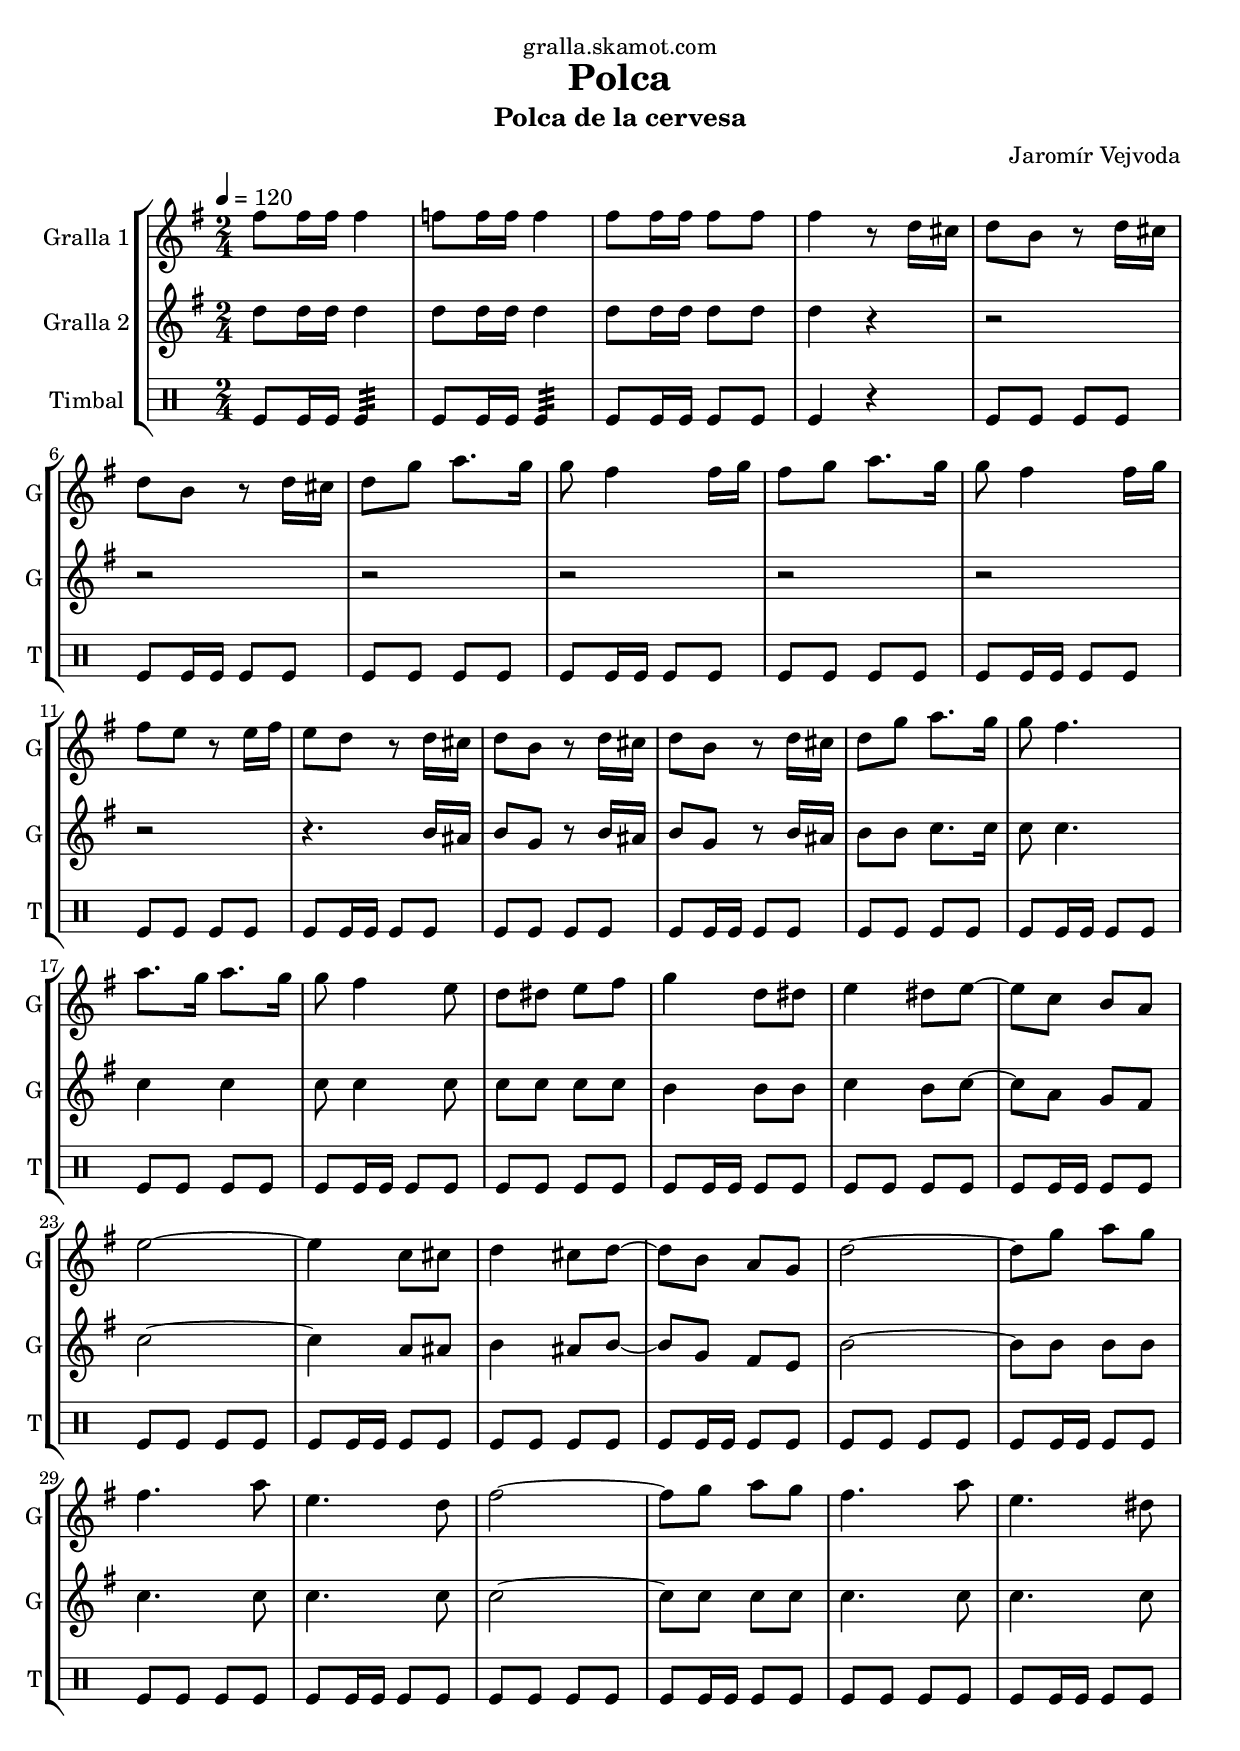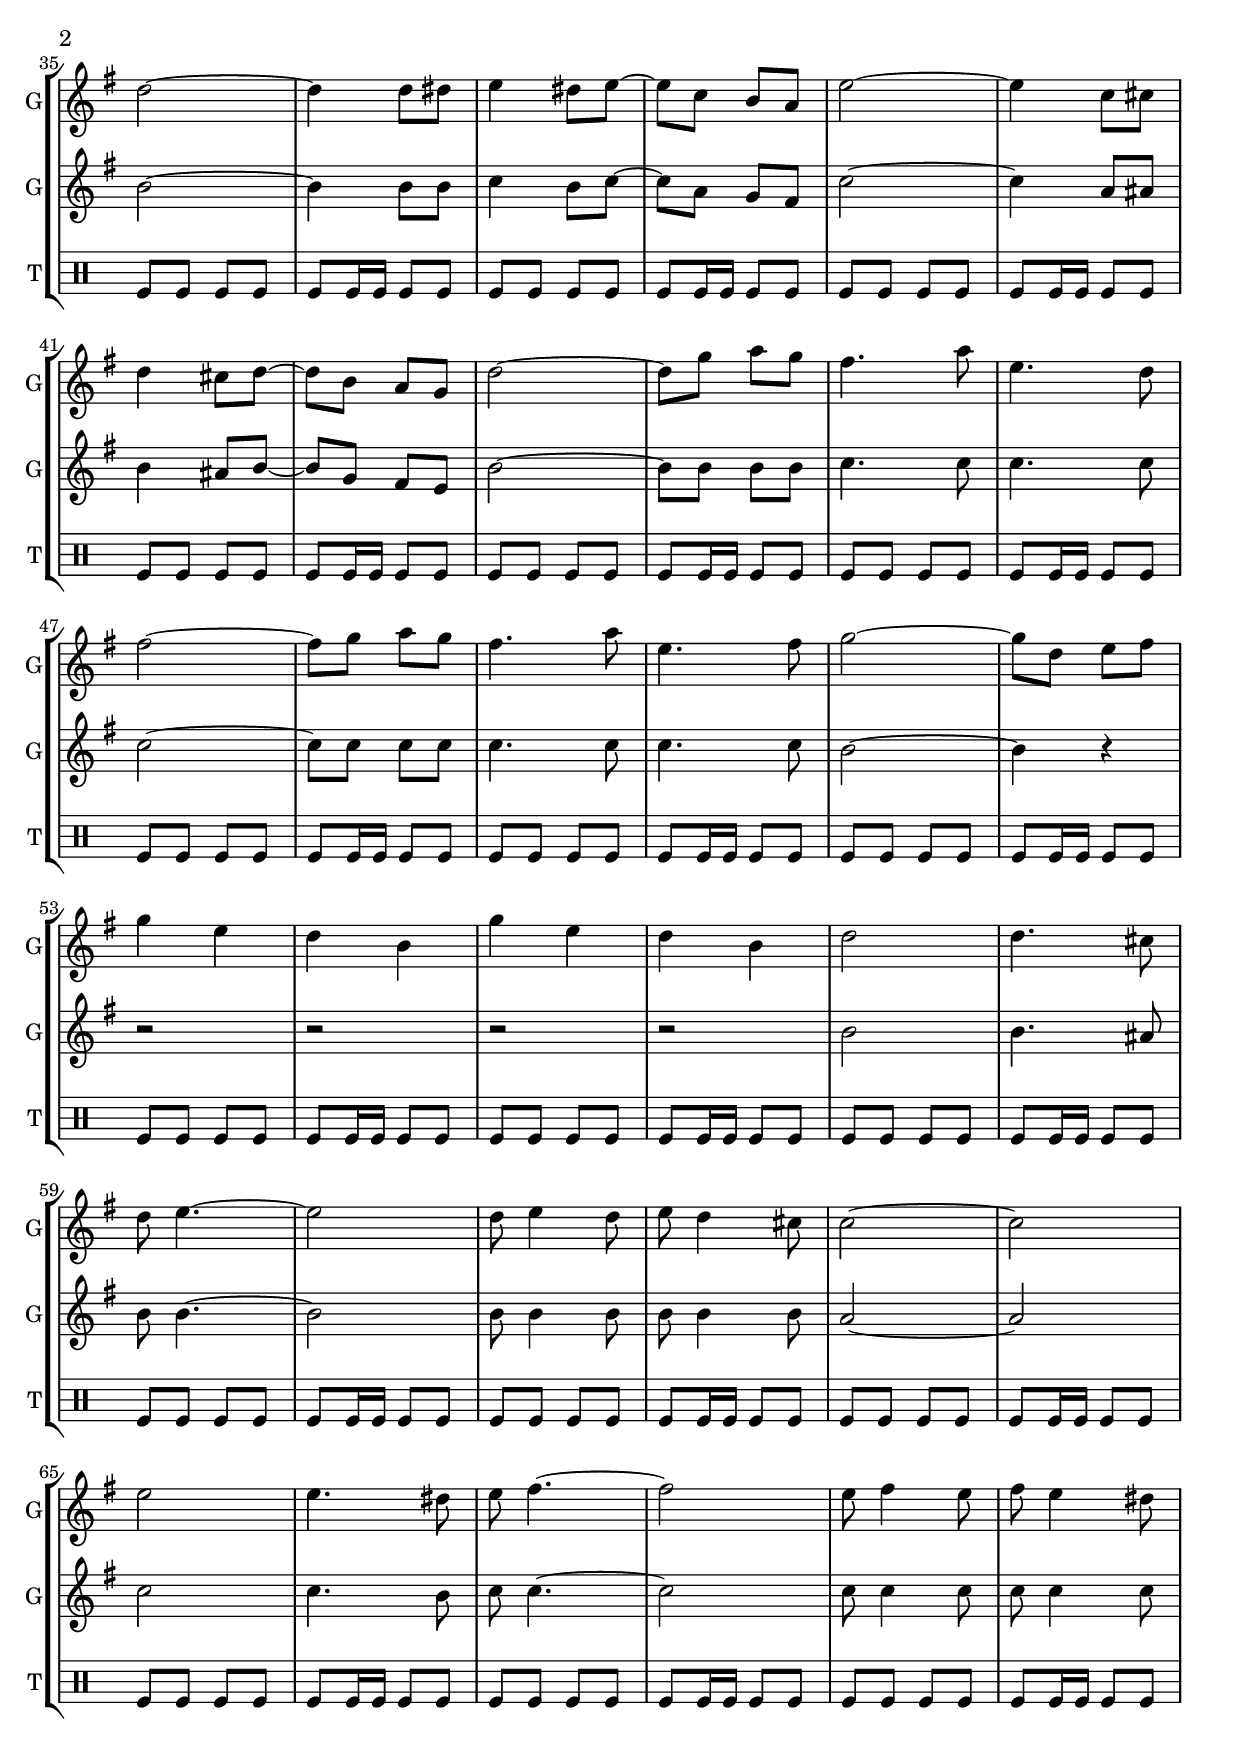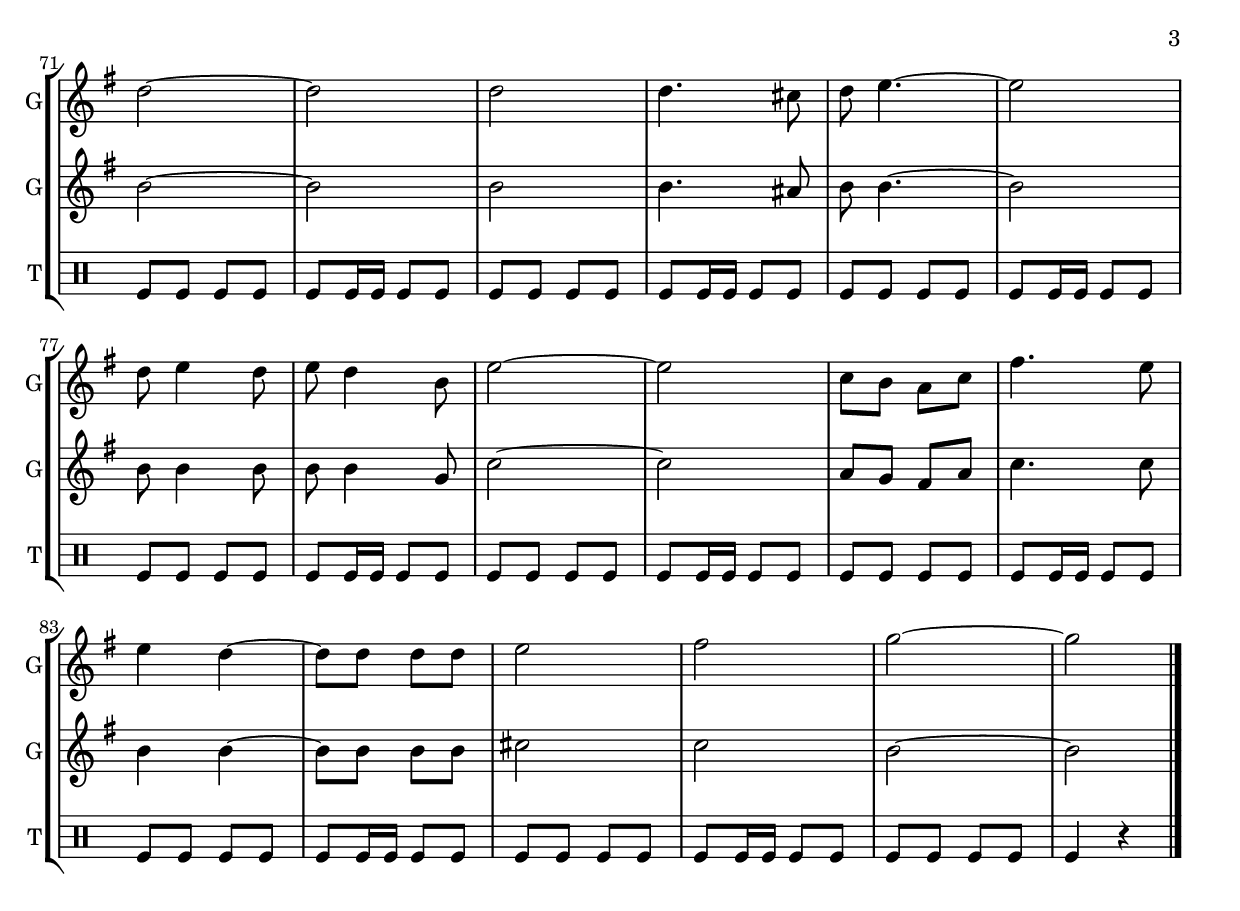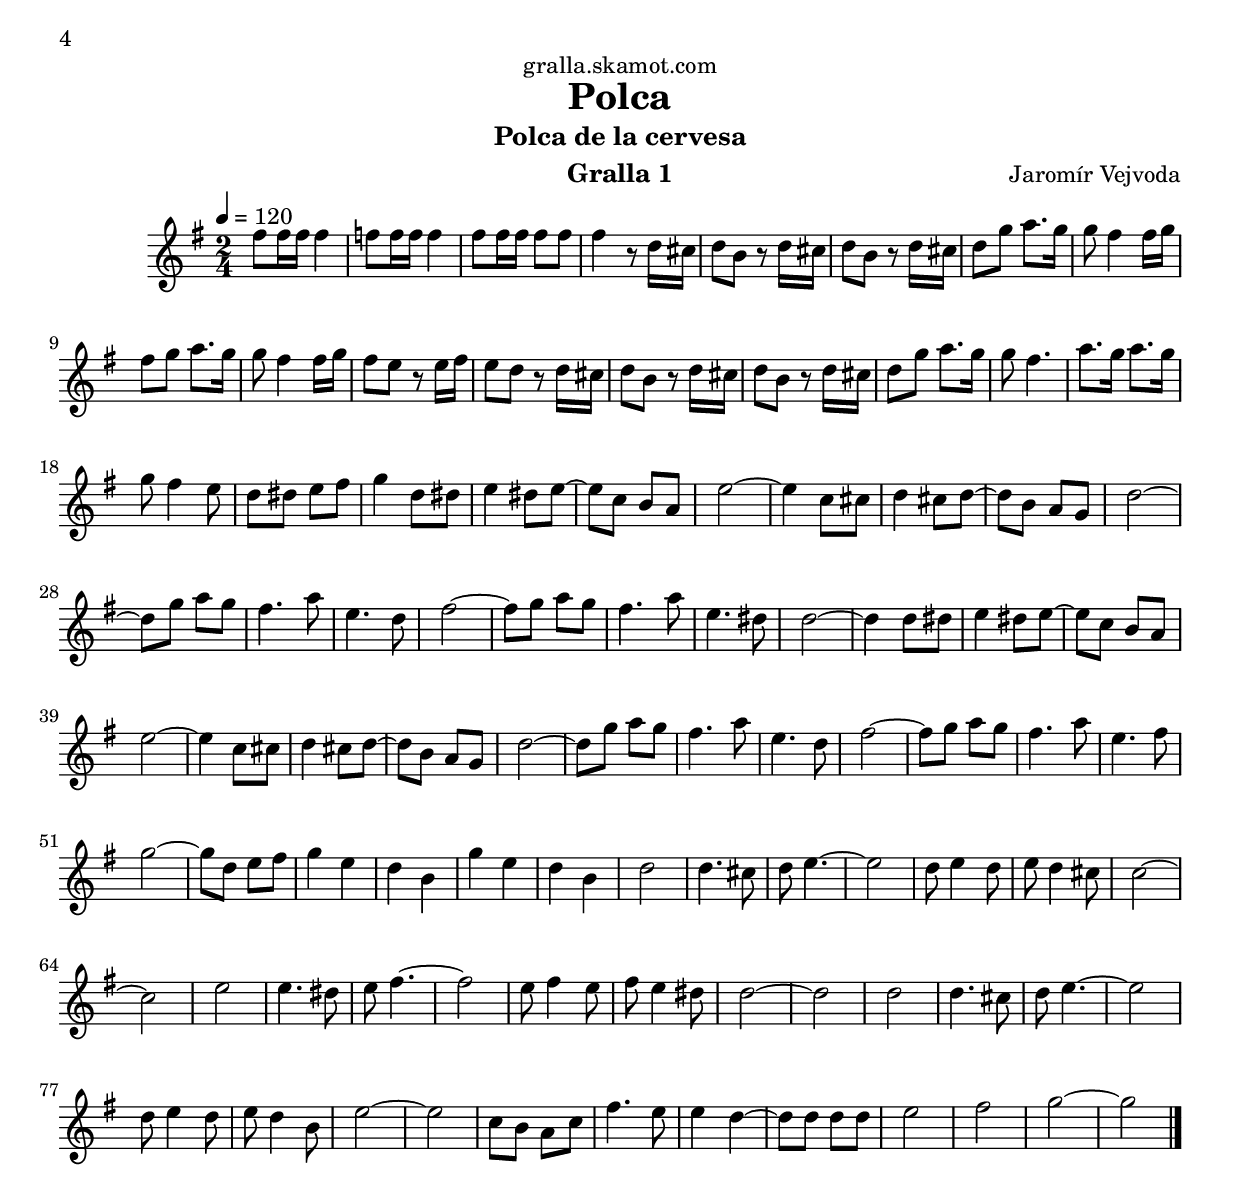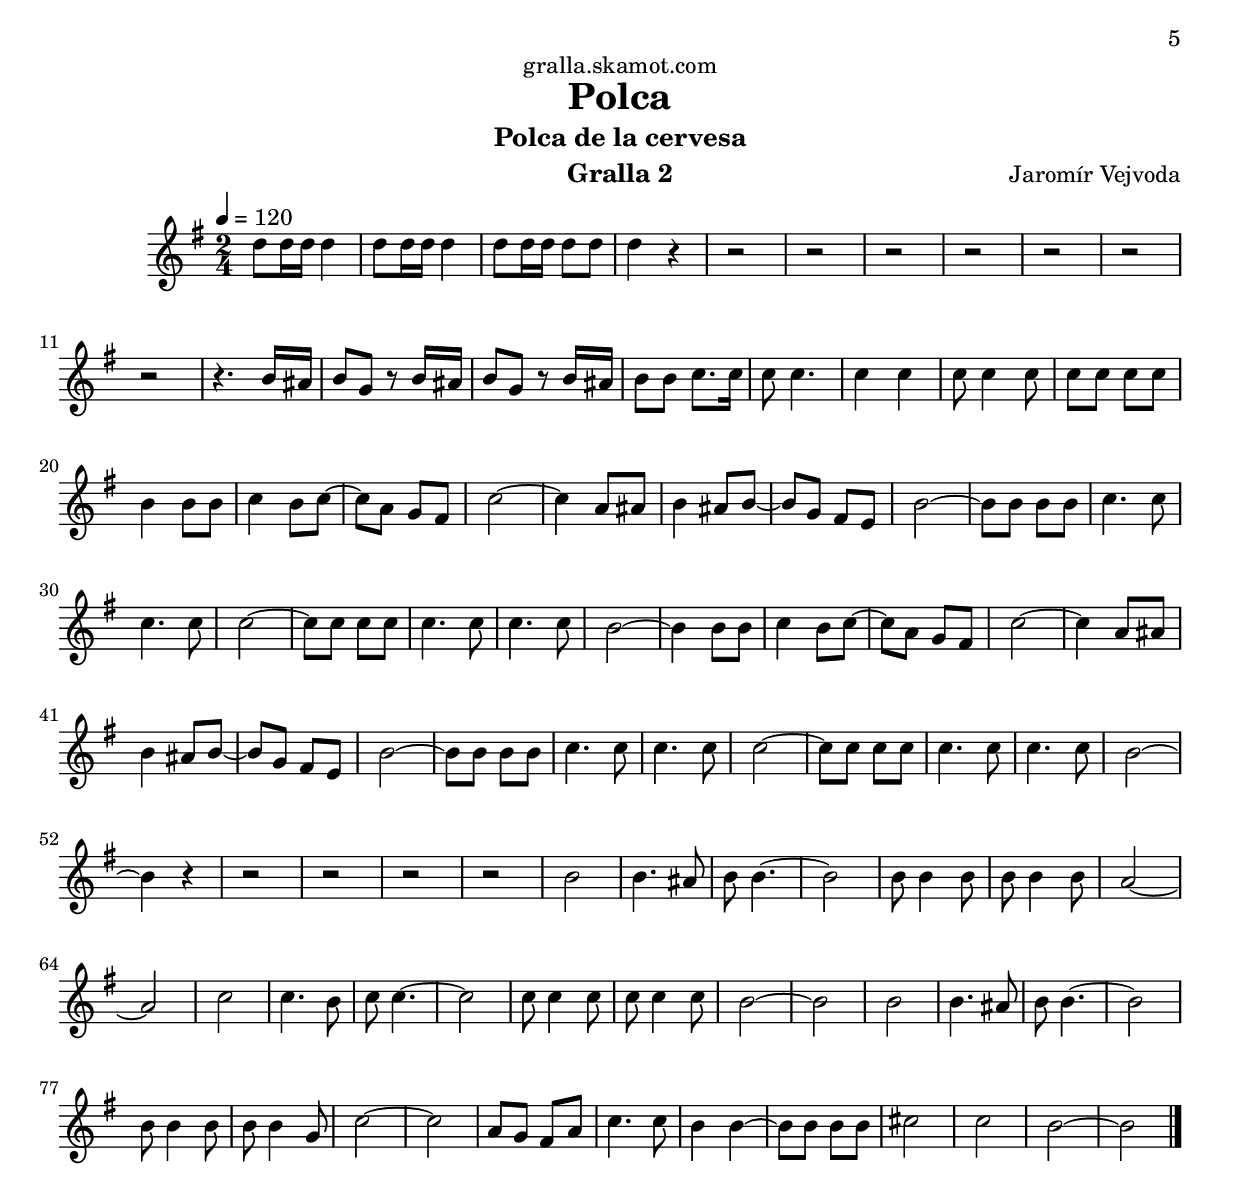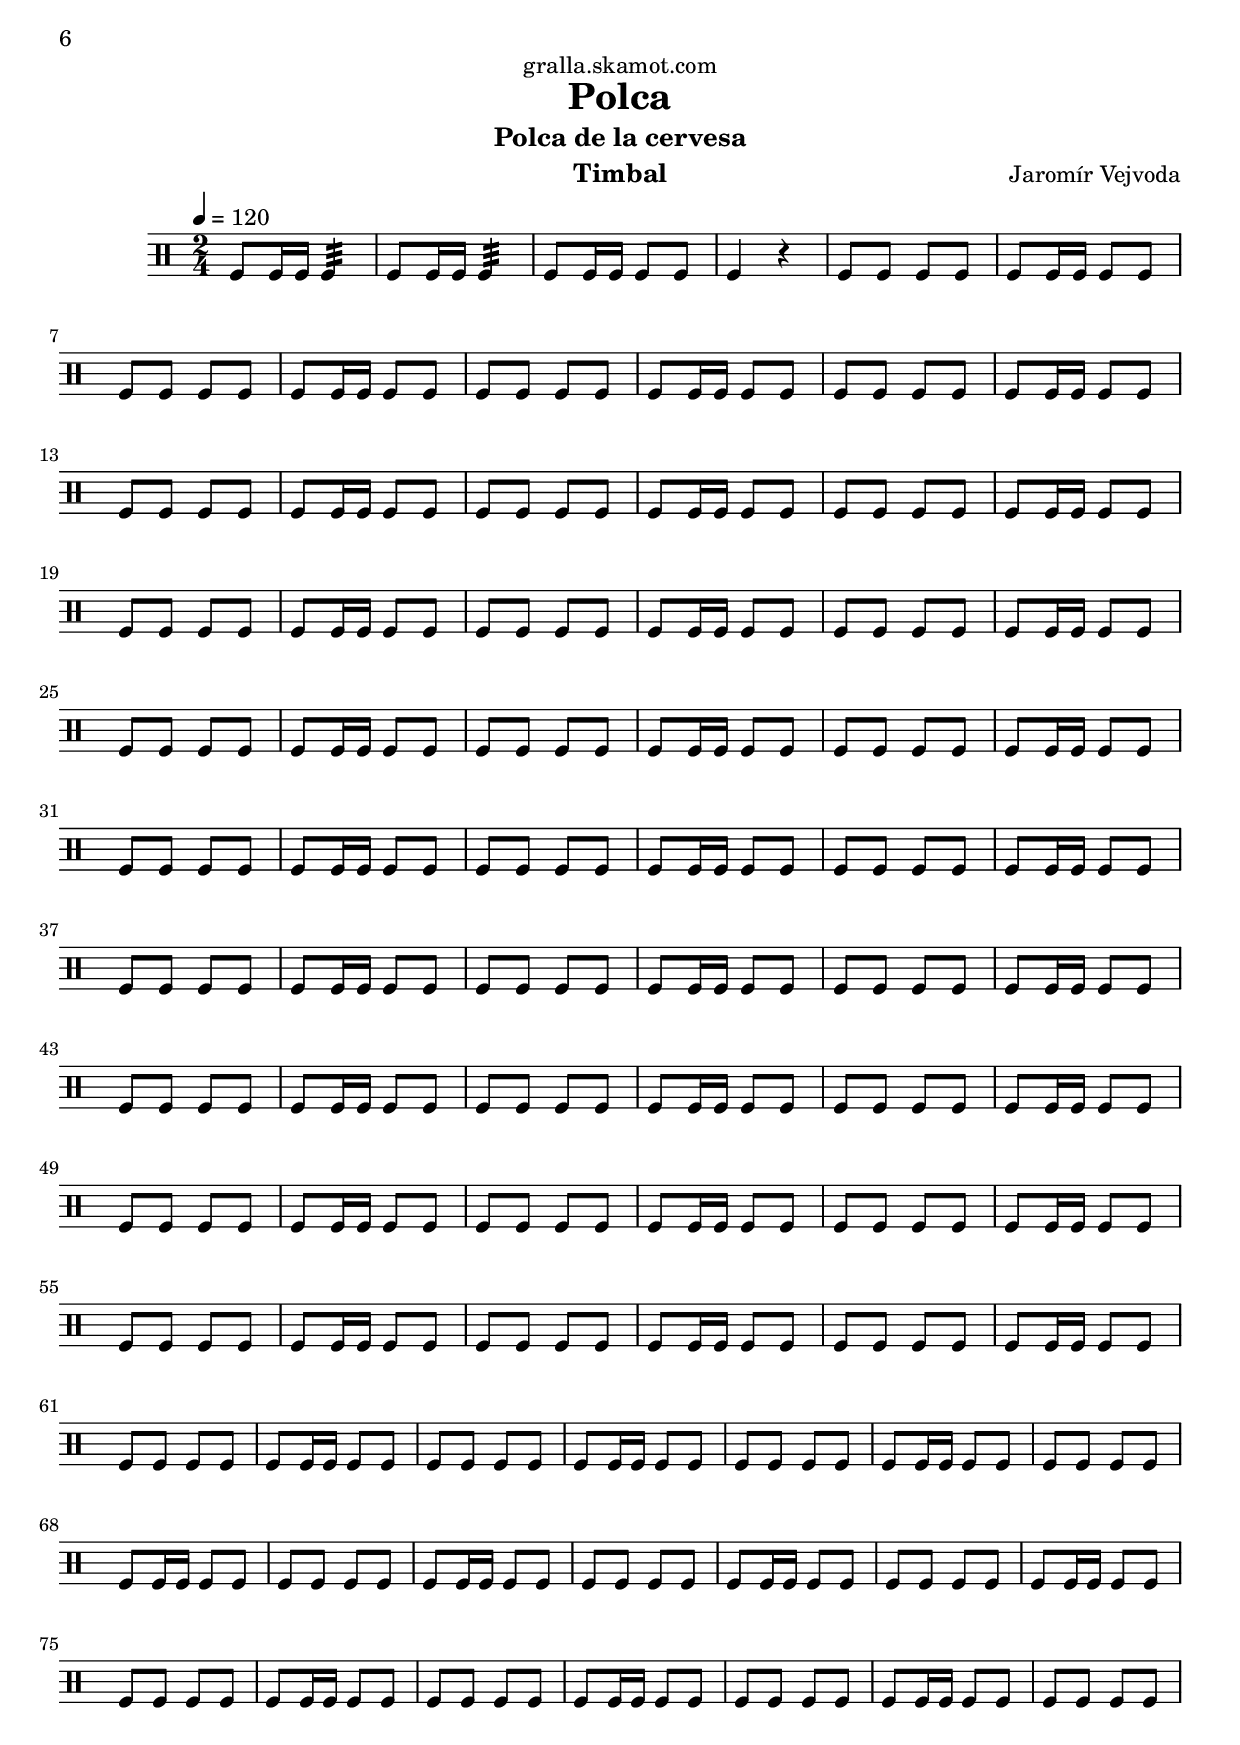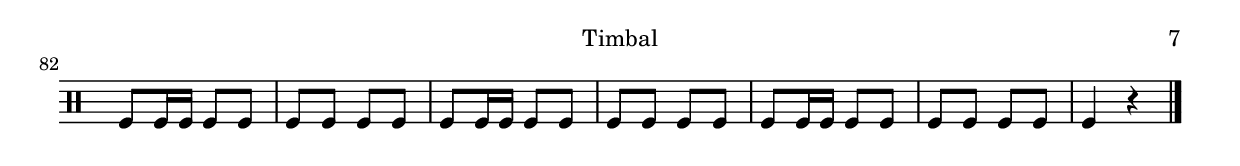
\version "2.16.2"

\header {
  dedication="gralla.skamot.com"
  title="Polca"
  subtitle="Polca de la cervesa"
  subsubtitle=""
  poet=""
  meter=""
  piece=""
  composer="Jaromír Vejvoda"
  arranger=""
  opus=""
  instrument=""
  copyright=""
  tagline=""
}

liniaroAa =
\relative fis''
{
  \tempo 4=120
  \clef treble
  \key g \major
  \time 2/4
  fis8 fis16 fis fis4  |
  f8 f16 f f4  |
  fis8 fis16 fis fis8 fis  |
  fis4 r8 d16 cis  |
  %05
  d8 b r d16 cis  |
  d8 b r d16 cis  |
  d8 g a8. g16  |
  g8 fis4 fis16 g  |
  fis8 g a8. g16  |
  %10
  g8 fis4 fis16 g  |
  fis8 e r e16 fis  |
  e8 d r d16 cis  |
  d8 b r d16 cis  |
  d8 b r d16 cis  |
  %15
  d8 g a8. g16  |
  g8 fis4.  |
  a8. g16 a8. g16  |
  g8 fis4 e8  |
  d8 dis e fis  |
  %20
  g4 d8 dis  |
  e4 dis8 e ~  |
  e8 c b a  |
  e'2 ~  |
  e4 c8 cis  |
  %25
  d4 cis8 d ~  |
  d8 b a g  |
  d'2 ~  |
  d8 g a g  |
  fis4. a8  |
  %30
  e4. d8  |
  fis2 ~  |
  fis8 g a g  |
  fis4. a8  |
  e4. dis8  |
  %35
  d2 ~  |
  d4 d8 dis  |
  e4 dis8 e ~  |
  e8 c b a  |
  e'2 ~  |
  %40
  e4 c8 cis  |
  d4 cis8 d ~  |
  d8 b a g  |
  d'2 ~  |
  d8 g a g  |
  %45
  fis4. a8  |
  e4. d8  |
  fis2 ~  |
  fis8 g a g  |
  fis4. a8  |
  %50
  e4. fis8  |
  g2 ~  |
  g8 d e fis  |
  g4 e  |
  d4 b  |
  %55
  g'4 e  |
  d4 b  |
  d2  |
  d4. cis8  |
  d8 e4. ~  |
  %60
  e2  |
  d8 e4 d8  |
  e8 d4 cis8  |
  c2 ~  |
  c2  |
  %65
  e2  |
  e4. dis8  |
  e8 fis4. ~  |
  fis2  |
  e8 fis4 e8  |
  %70
  fis8 e4 dis8  |
  d2 ~  |
  d2  |
  d2  |
  d4. cis8  |
  %75
  d8 e4. ~  |
  e2  |
  d8 e4 d8  |
  e8 d4 b8  |
  e2 ~  |
  %80
  e2  |
  c8 b a c  |
  fis4. e8  |
  e4 d ~  |
  d8 d d d  |
  %85
  e2  |
  fis2  |
  g2 ~  |
  g2  \bar "|."
}

liniaroAb =
\relative d''
{
  \tempo 4=120
  \clef treble
  \key g \major
  \time 2/4
  d8 d16 d d4  |
  d8 d16 d d4  |
  d8 d16 d d8 d  |
  d4 r  |
  %05
  r2  |
  r2  |
  r2  |
  r2  |
  r2  |
  %10
  r2  |
  r2  |
  r4. b16 ais  |
  b8 g r b16 ais  |
  b8 g r b16 ais  |
  %15
  b8 b c8. c16  |
  c8 c4.  |
  c4 c  |
  c8 c4 c8  |
  c8 c c c  |
  %20
  b4 b8 b  |
  c4 b8 c ~  |
  c8 a g fis  |
  c'2 ~  |
  c4 a8 ais  |
  %25
  b4 ais8 b ~  |
  b8 g fis e  |
  b'2 ~  |
  b8 b b b  |
  c4. c8  |
  %30
  c4. c8  |
  c2 ~  |
  c8 c c c  |
  c4. c8  |
  c4. c8  |
  %35
  b2 ~  |
  b4 b8 b  |
  c4 b8 c ~  |
  c8 a g fis  |
  c'2 ~  |
  %40
  c4 a8 ais  |
  b4 ais8 b ~  |
  b8 g fis e  |
  b'2 ~  |
  b8 b b b  |
  %45
  c4. c8  |
  c4. c8  |
  c2 ~  |
  c8 c c c  |
  c4. c8  |
  %50
  c4. c8  |
  b2 ~  |
  b4 r  |
  r2  |
  r2  |
  %55
  r2  |
  r2  |
  b2  |
  b4. ais8  |
  b8 b4. ~  |
  %60
  b2  |
  b8 b4 b8  |
  b8 b4 b8  |
  a2 ~  |
  a2  |
  %65
  c2  |
  c4. b8  |
  c8 c4. ~  |
  c2  |
  c8 c4 c8  |
  %70
  c8 c4 c8  |
  b2 ~  |
  b2  |
  b2  |
  b4. ais8  |
  %75
  b8 b4. ~  |
  b2  |
  b8 b4 b8  |
  b8 b4 g8  |
  c2 ~  |
  %80
  c2  |
  a8 g fis a  |
  c4. c8  |
  b4 b ~  |
  b8 b b b  |
  %85
  cis2  |
  c2  |
  b2 ~  |
  b2  \bar "|."
}

liniaroAc =
\drummode
{
  \tempo 4=120
  \time 2/4
  tomfl8 tomfl16 tomfl tomfl4:32  |
  tomfl8 tomfl16 tomfl tomfl4:32  |
  tomfl8 tomfl16 tomfl tomfl8 tomfl  |
  tomfl4 r  |
  %05
  tomfl8 tomfl tomfl tomfl  |
  tomfl8 tomfl16 tomfl tomfl8 tomfl  |
  tomfl8 tomfl tomfl tomfl  |
  tomfl8 tomfl16 tomfl tomfl8 tomfl  |
  tomfl8 tomfl tomfl tomfl  |
  %10
  tomfl8 tomfl16 tomfl tomfl8 tomfl  |
  tomfl8 tomfl tomfl tomfl  |
  tomfl8 tomfl16 tomfl tomfl8 tomfl  |
  tomfl8 tomfl tomfl tomfl  |
  tomfl8 tomfl16 tomfl tomfl8 tomfl  |
  %15
  tomfl8 tomfl tomfl tomfl  |
  tomfl8 tomfl16 tomfl tomfl8 tomfl  |
  tomfl8 tomfl tomfl tomfl  |
  tomfl8 tomfl16 tomfl tomfl8 tomfl  |
  tomfl8 tomfl tomfl tomfl  |
  %20
  tomfl8 tomfl16 tomfl tomfl8 tomfl  |
  tomfl8 tomfl tomfl tomfl  |
  tomfl8 tomfl16 tomfl tomfl8 tomfl  |
  tomfl8 tomfl tomfl tomfl  |
  tomfl8 tomfl16 tomfl tomfl8 tomfl  |
  %25
  tomfl8 tomfl tomfl tomfl  |
  tomfl8 tomfl16 tomfl tomfl8 tomfl  |
  tomfl8 tomfl tomfl tomfl  |
  tomfl8 tomfl16 tomfl tomfl8 tomfl  |
  tomfl8 tomfl tomfl tomfl  |
  %30
  tomfl8 tomfl16 tomfl tomfl8 tomfl  |
  tomfl8 tomfl tomfl tomfl  |
  tomfl8 tomfl16 tomfl tomfl8 tomfl  |
  tomfl8 tomfl tomfl tomfl  |
  tomfl8 tomfl16 tomfl tomfl8 tomfl  |
  %35
  tomfl8 tomfl tomfl tomfl  |
  tomfl8 tomfl16 tomfl tomfl8 tomfl  |
  tomfl8 tomfl tomfl tomfl  |
  tomfl8 tomfl16 tomfl tomfl8 tomfl  |
  tomfl8 tomfl tomfl tomfl  |
  %40
  tomfl8 tomfl16 tomfl tomfl8 tomfl  |
  tomfl8 tomfl tomfl tomfl  |
  tomfl8 tomfl16 tomfl tomfl8 tomfl  |
  tomfl8 tomfl tomfl tomfl  |
  tomfl8 tomfl16 tomfl tomfl8 tomfl  |
  %45
  tomfl8 tomfl tomfl tomfl  |
  tomfl8 tomfl16 tomfl tomfl8 tomfl  |
  tomfl8 tomfl tomfl tomfl  |
  tomfl8 tomfl16 tomfl tomfl8 tomfl  |
  tomfl8 tomfl tomfl tomfl  |
  %50
  tomfl8 tomfl16 tomfl tomfl8 tomfl  |
  tomfl8 tomfl tomfl tomfl  |
  tomfl8 tomfl16 tomfl tomfl8 tomfl  |
  tomfl8 tomfl tomfl tomfl  |
  tomfl8 tomfl16 tomfl tomfl8 tomfl  |
  %55
  tomfl8 tomfl tomfl tomfl  |
  tomfl8 tomfl16 tomfl tomfl8 tomfl  |
  tomfl8 tomfl tomfl tomfl  |
  tomfl8 tomfl16 tomfl tomfl8 tomfl  |
  tomfl8 tomfl tomfl tomfl  |
  %60
  tomfl8 tomfl16 tomfl tomfl8 tomfl  |
  tomfl8 tomfl tomfl tomfl  |
  tomfl8 tomfl16 tomfl tomfl8 tomfl  |
  tomfl8 tomfl tomfl tomfl  |
  tomfl8 tomfl16 tomfl tomfl8 tomfl  |
  %65
  tomfl8 tomfl tomfl tomfl  |
  tomfl8 tomfl16 tomfl tomfl8 tomfl  |
  tomfl8 tomfl tomfl tomfl  |
  tomfl8 tomfl16 tomfl tomfl8 tomfl  |
  tomfl8 tomfl tomfl tomfl  |
  %70
  tomfl8 tomfl16 tomfl tomfl8 tomfl  |
  tomfl8 tomfl tomfl tomfl  |
  tomfl8 tomfl16 tomfl tomfl8 tomfl  |
  tomfl8 tomfl tomfl tomfl  |
  tomfl8 tomfl16 tomfl tomfl8 tomfl  |
  %75
  tomfl8 tomfl tomfl tomfl  |
  tomfl8 tomfl16 tomfl tomfl8 tomfl  |
  tomfl8 tomfl tomfl tomfl  |
  tomfl8 tomfl16 tomfl tomfl8 tomfl  |
  tomfl8 tomfl tomfl tomfl  |
  %80
  tomfl8 tomfl16 tomfl tomfl8 tomfl  |
  tomfl8 tomfl tomfl tomfl  |
  tomfl8 tomfl16 tomfl tomfl8 tomfl  |
  tomfl8 tomfl tomfl tomfl  |
  tomfl8 tomfl16 tomfl tomfl8 tomfl  |
  %85
  tomfl8 tomfl tomfl tomfl  |
  tomfl8 tomfl16 tomfl tomfl8 tomfl  |
  tomfl8 tomfl tomfl tomfl  |
  tomfl4 r4  \bar "|." % kompletite
}

\bookpart {
  \score {
    \new StaffGroup {
      \override Score.RehearsalMark #'self-alignment-X = #LEFT
      <<
        \new Staff \with {instrumentName = #"Gralla 1" shortInstrumentName = #"G"} \liniaroAa
        \new Staff \with {instrumentName = #"Gralla 2" shortInstrumentName = #"G"} \liniaroAb
        \new DrumStaff \with {instrumentName = #"Timbal" shortInstrumentName = #"T"} \liniaroAc
      >>
    }
    \layout {}
  }
  \score { \unfoldRepeats
    \new StaffGroup {
      \override Score.RehearsalMark #'self-alignment-X = #LEFT
      <<
        \new Staff \with {instrumentName = #"Gralla 1" shortInstrumentName = #"G"} \liniaroAa
        \new Staff \with {instrumentName = #"Gralla 2" shortInstrumentName = #"G"} \liniaroAb
        \new DrumStaff \with {instrumentName = #"Timbal" shortInstrumentName = #"T"} \liniaroAc
      >>
    }
    \midi {
      \set Staff.midiInstrument = "oboe"
      \set DrumStaff.midiInstrument = "drums"
    }
  }
}

\bookpart {
  \header {instrument="Gralla 1"}
  \score {
    \new StaffGroup {
      \override Score.RehearsalMark #'self-alignment-X = #LEFT
      <<
        \new Staff \liniaroAa
      >>
    }
    \layout {}
  }
  \score { \unfoldRepeats
    \new StaffGroup {
      \override Score.RehearsalMark #'self-alignment-X = #LEFT
      <<
        \new Staff \liniaroAa
      >>
    }
    \midi {
      \set Staff.midiInstrument = "oboe"
      \set DrumStaff.midiInstrument = "drums"
    }
  }
}

\bookpart {
  \header {instrument="Gralla 2"}
  \score {
    \new StaffGroup {
      \override Score.RehearsalMark #'self-alignment-X = #LEFT
      <<
        \new Staff \liniaroAb
      >>
    }
    \layout {}
  }
  \score { \unfoldRepeats
    \new StaffGroup {
      \override Score.RehearsalMark #'self-alignment-X = #LEFT
      <<
        \new Staff \liniaroAb
      >>
    }
    \midi {
      \set Staff.midiInstrument = "oboe"
      \set DrumStaff.midiInstrument = "drums"
    }
  }
}

\bookpart {
  \header {instrument="Timbal"}
  \score {
    \new StaffGroup {
      \override Score.RehearsalMark #'self-alignment-X = #LEFT
      <<
        \new DrumStaff \liniaroAc
      >>
    }
    \layout {}
  }
  \score { \unfoldRepeats
    \new StaffGroup {
      \override Score.RehearsalMark #'self-alignment-X = #LEFT
      <<
        \new DrumStaff \liniaroAc
      >>
    }
    \midi {
      \set Staff.midiInstrument = "oboe"
      \set DrumStaff.midiInstrument = "drums"
    }
  }
}

